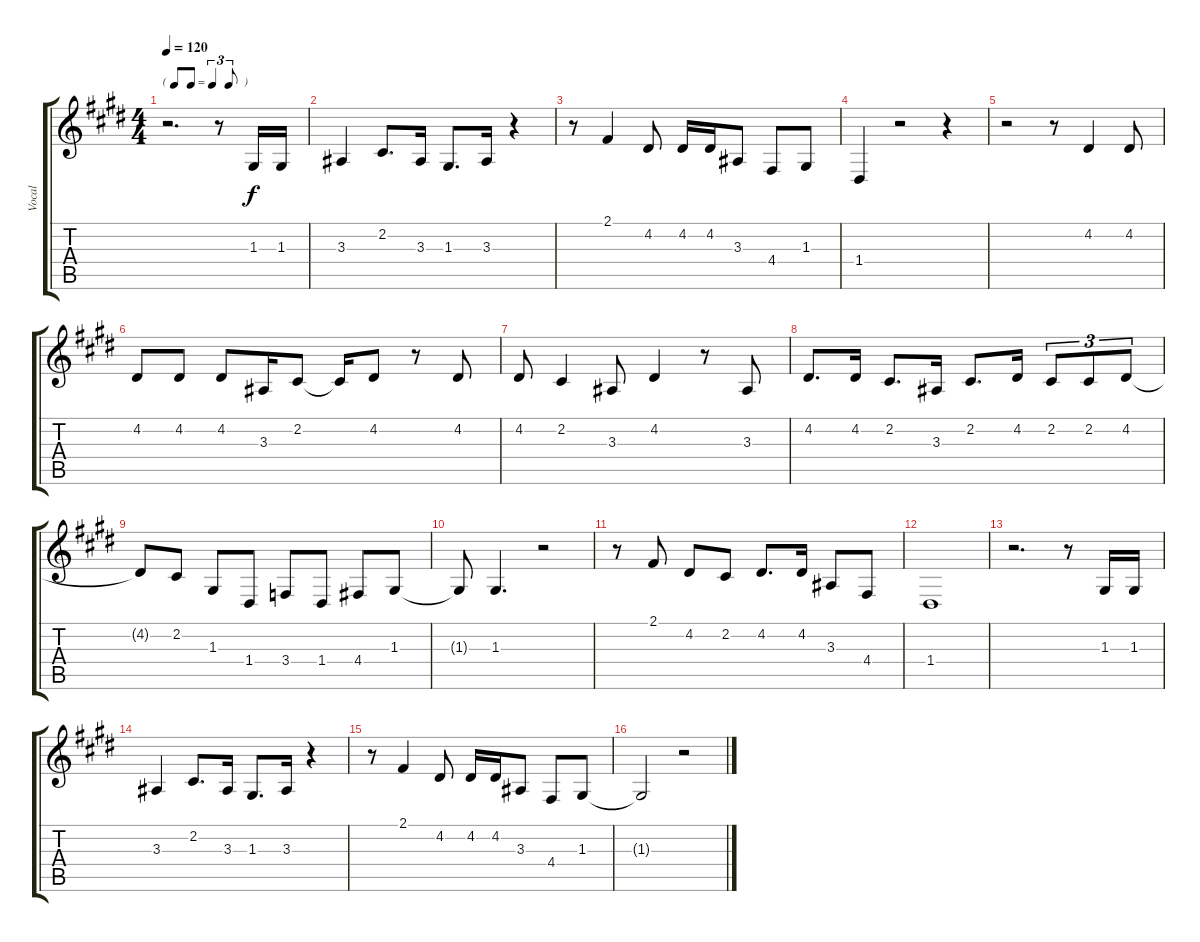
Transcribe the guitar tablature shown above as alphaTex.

\track ("Vocal" "Vocal") {instrument oboe}
\staff {score tabs}
\tuning (E4 B3 G3 D3 A2 E2) {hide}
\ts (4 4)
\tf triplet8th
\tempo 120
\clef g2
\ks e
r.2{d dy f} r.8 1.3.16 1.3.16 |
3.3.4 2.2.8{d} 3.3.16 1.3.8{d} 3.3.16 r.4 |
r.8 2.1.4 4.2.8 4.2.16 4.2.16 3.3.8 4.4.8 1.3.8 |
1.4.4 r.2 r.4 |
r.2 r.8 4.2.4 4.2.8 |
4.2.8 4.2.8 4.2.8 3.3.16 2.2.8 2.2{t}.16 4.2.8 r.8 4.2.8 |
4.2.8 2.2.4 3.3.8 4.2.4 r.8 3.3.8 |
4.2.8{d} 4.2.16 2.2.8{d} 3.3.16 2.2.8{d} 4.2.16 2.2.8{tu (3 2)} 2.2.8{tu (3 2)} 4.2.8{tu (3 2)} |
4.2{t}.8 2.2.8 1.3.8 1.4.8 3.4.8 1.4.8 4.4.8 1.3.8 |
1.3{t}.8 1.3.4{d} r.2 |
r.8 2.1.8 4.2.8 2.2.8 4.2.8{d} 4.2.16 3.3.8 4.4.8 |
1.4.1 |
r.2{d} r.8 1.3.16 1.3.16 |
3.3.4 2.2.8{d} 3.3.16 1.3.8{d} 3.3.16 r.4 |
r.8 2.1.4 4.2.8 4.2.16 4.2.16 3.3.8 4.4.8 1.3.8 |
1.3{t}.2 r.2
